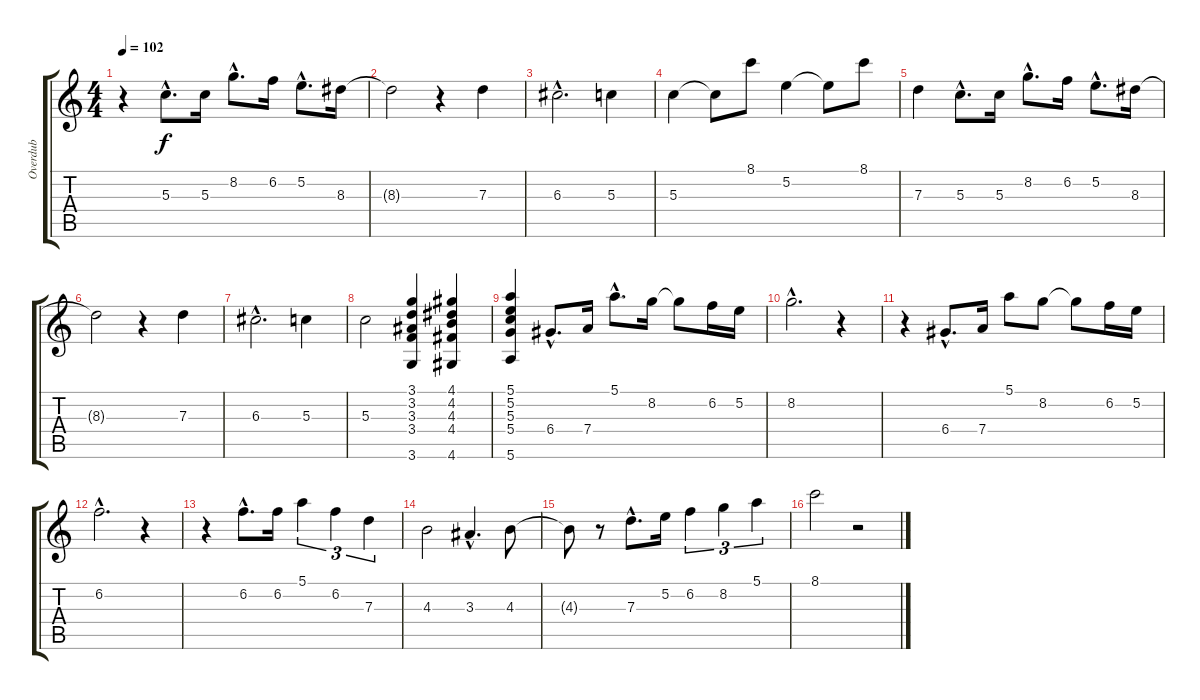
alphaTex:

\track ("Overdub" "Overdub") {instrument electricbasspick}
\staff {score tabs}
\tuning (E4 B3 G3 D3 A2 E2) {hide}
\ts (4 4)
\tempo 102
\clef g2
\ks c
r.4{dy f instrument electricbasspick} 5.3{hac}.8{d} 5.3.16 8.2{hac}.8{d} 6.2.16 5.2{hac}.8{d} 8.3.16 |
8.3{t}.2 r.4 7.3.4 |
6.3{hac}.2{d} 5.3.4 |
5.3.4 5.3{t}.8 8.1.8 5.2.4 5.2{t}.8 8.1.8 |
7.3.4 5.3{hac}.8{d} 5.3.16 8.2{hac}.8{d} 6.2.16 5.2{hac}.8{d} 8.3.16 |
8.3{t}.2 r.4 7.3.4 |
6.3{hac}.2{d} 5.3.4 |
5.3.2 (3.1 3.2 3.3 3.4 3.6).4 (4.1 4.2 4.3 4.4 4.6).4 |
(5.1 5.2 5.3 5.4 5.6).4 6.4{hac}.8{d} 7.4.16 5.1{hac}.8{d} 8.2.16 8.2{t}.8 6.2.16 5.2.16 |
8.2{hac}.2{d} r.4 |
r.4 6.4{hac}.8{d} 7.4.16 5.1.8 8.2.8 8.2{t}.8 6.2.16 5.2.16 |
6.2{hac}.2{d} r.4 |
r.4 6.2{hac}.8{d} 6.2.16 5.1.4{tu (3 2)} 6.2.4{tu (3 2)} 7.3.4{tu (3 2)} |
4.3.2 3.3{hac}.4{d} 4.3.8 |
4.3{t}.8 r.8 7.3{hac}.8{d} 5.2.16 6.2.4{tu (3 2)} 8.2.4{tu (3 2)} 5.1.4{tu (3 2)} |
8.1.2 r.2
